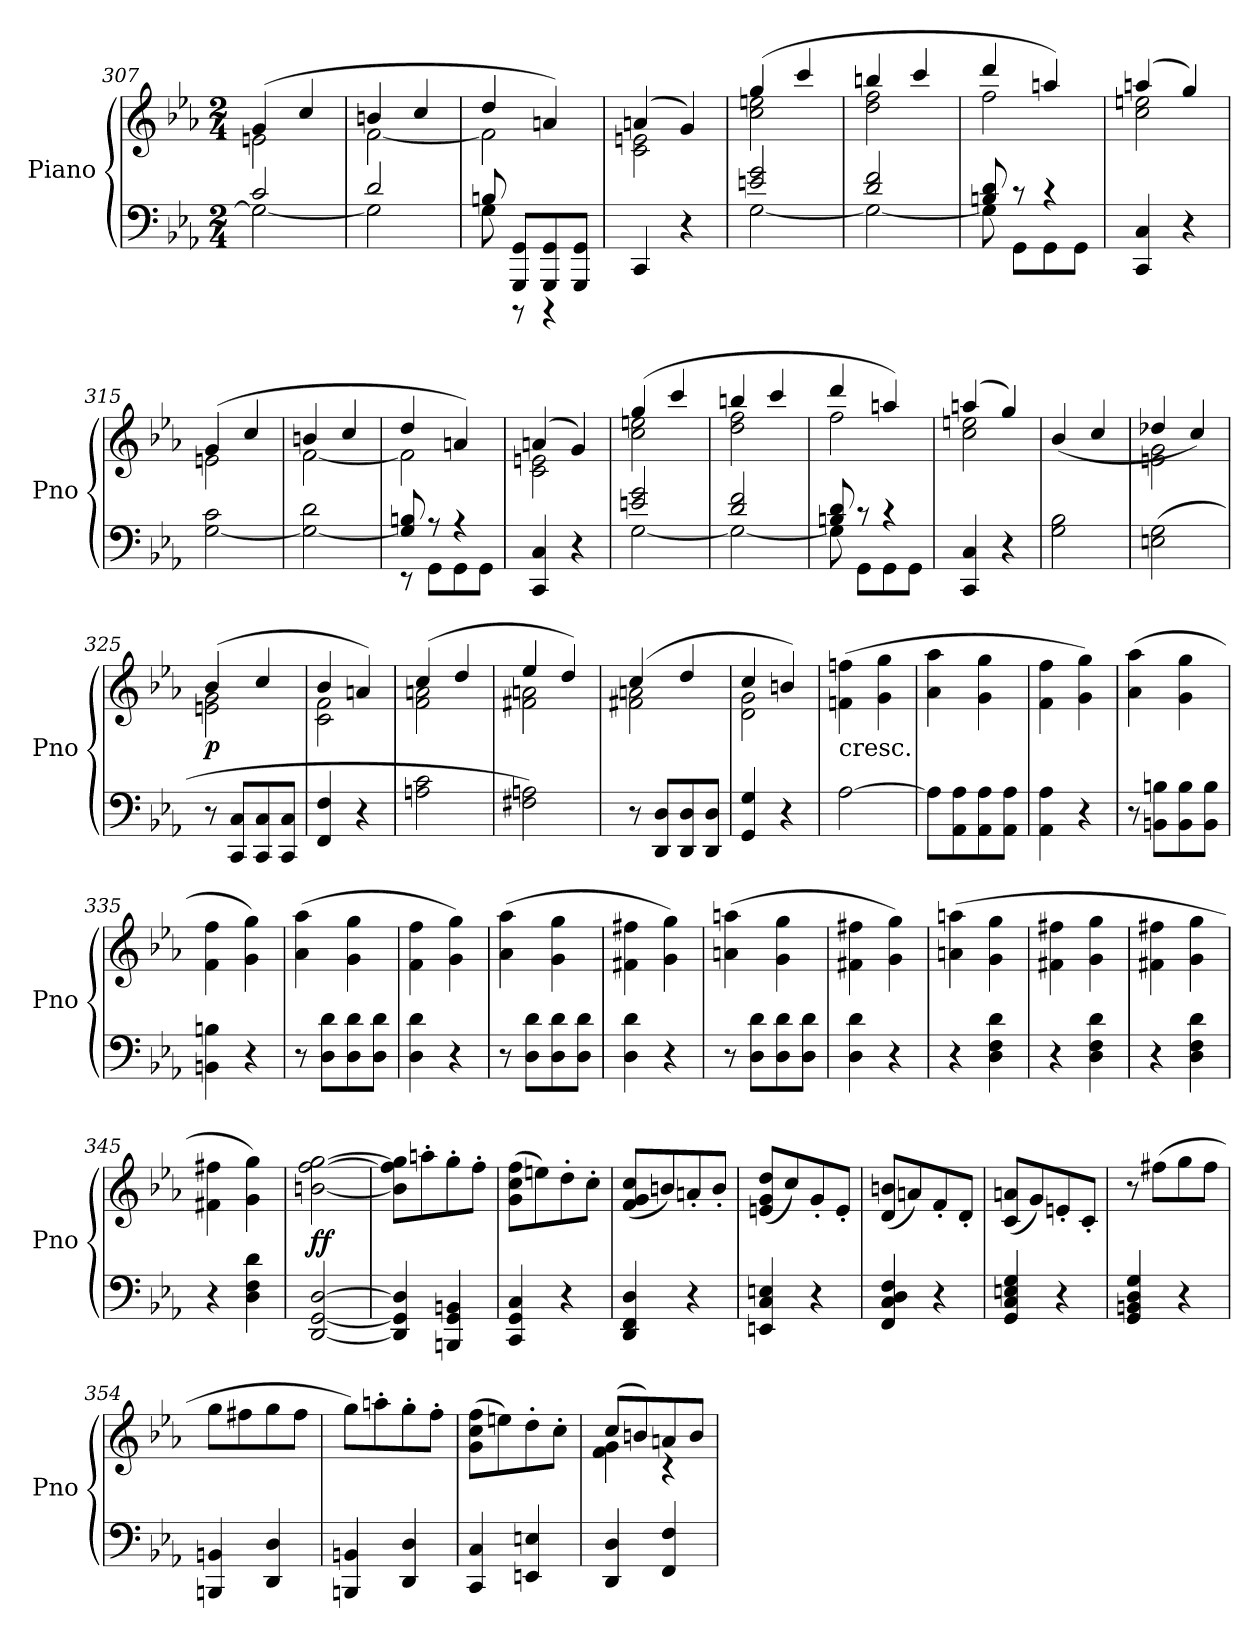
**kern	**kern	**dynam
*part1	*part1	*part1
*staff2	*staff1	*staff1/2
*I"Piano	*	*
*I'Pno	*	*
*clefF4	*clefG2	*
*k[b-e-a-]	*k[b-e-a-]	*
*M2/4	*M2/4	*
=307	=307	=307
*^	*^	*
2c/	2G\_	(4g/	2en\	.
.	.	4cc/	.	.
=308	=308	=308	=308	=308
2d/	2G\]	4bn/	[2f\	.
.	.	4cc/	.	.
=309	=309	=309	=309	=309
8Bn/	8G\	4dd/	2f\]	.
8GGG/ 8GG/L	8r	.	.	.
8GGG/ 8GG/	4r	4an/)	.	.
8GGG/ 8GG/J	.	.	.	.
*v	*v	*	*	*
=310	=310	=310	=310
4CC/	(4an/	2c\ 2en\	.
4r	4g/)	.	.
=311	=311	=311	=311
*^	*	*	*
2en/ 2g/	[2G\	(4gg/	2cc\ 2een\	.
.	.	4ccc/	.	.
=312	=312	=312	=312	=312
2d/ 2f/	2G\_	4bbn/	2dd\ 2ff\	.
.	.	4ccc/	.	.
=313	=313	=313	=313	=313
8Bn/ 8d/	8G\]	4ddd/	2ff\	.
8r	8GG\L	.	.	.
4r	8GG\	4aan/)	.	.
.	8GG\J	.	.	.
*v	*v	*	*	*
=314	=314	=314	=314
4CC/ 4C/	(4aan/	2cc\ 2een\	.
4r	4gg/)	.	.
=315	=315	=315	=315
[2G\ 2c\	(4g/	2en\	.
.	4cc/	.	.
=316	=316	=316	=316
2G_\ 2d\	4bn/	[2f\	.
.	4cc/	.	.
=317	=317	=317	=317
*^	*	*	*
8G]/ 8Bn/	8r	4dd/	2f\]	.
8r	8GG\L	.	.	.
4r	8GG\	4an/)	.	.
.	8GG\J	.	.	.
*v	*v	*	*	*
=318	=318	=318	=318
4CC/ 4C/	(4an/	2c\ 2en\	.
4r	4g/)	.	.
=319	=319	=319	=319
*^	*	*	*
2en/ 2g/	[2G\	(4gg/	2cc\ 2een\	.
.	.	4ccc/	.	.
=320	=320	=320	=320	=320
2d/ 2f/	2G\_	4bbn/	2dd\ 2ff\	.
.	.	4ccc/	.	.
=321	=321	=321	=321	=321
8Bn/ 8d/	8G\]	4ddd/	2ff\	.
8r	8GG\L	.	.	.
4r	8GG\	4aan/)	.	.
.	8GG\J	.	.	.
*v	*v	*	*	*
=322	=322	=322	=322
4CC/ 4C/	(4aan/	2cc\ 2een\	.
4r	4gg/)	.	.
*	*v	*v	*
=323	=323	=323
2G\ 2B-\	(4b-/	.
.	4cc/	.
=324	=324	=324
*	*^	*
(2En\ 2G\	4dd-X/	2en\ 2g\	.
.	4cc/)	.	.
=325	=325	=325	=325
8r	(4b-/	2en\ 2g\	p
8CC/ 8C/L	.	.	.
8CC/ 8C/	4cc/	.	.
8CC/ 8C/J	.	.	.
=326	=326	=326	=326
4FF/ 4F/	4b-/	2c\ 2f\	.
4r	4an/)	.	.
=327	=327	=327	=327
2An\ 2c\	(4cc/	2f\ 2an\	.
.	4dd/	.	.
=328	=328	=328	=328
2F#X\ 2An\)	4ee-/	2f#X\ 2an\	.
.	4dd/)	.	.
=329	=329	=329	=329
8r	(4cc/	2f#X\ 2an\	.
8DD/ 8D/L	.	.	.
8DD/ 8D/	4dd/	.	.
8DD/ 8D/J	.	.	.
=330	=330	=330	=330
4GG/ 4G/	4cc/	2d\ 2g\	.
4r	4bn/)	.	.
*	*v	*v	*
=331	=331	=331
!	!LO:TX:c:t=cresc.	!
[2A-\	(4fn\ 4ffn\	.
.	4g\ 4gg\	.
=332	=332	=332
8A-\L]	4a-\ 4aa-\	.
8AA-\ 8A-\	.	.
8AA-\ 8A-\	4g\ 4gg\	.
8AA-\ 8A-\J	.	.
=333	=333	=333
4AA-\ 4A-\	4f\ 4ff\	.
4r	4g\ 4gg\)	.
=334	=334	=334
8r	(4a-\ 4aa-\	.
8BBn\ 8Bn\L	.	.
8BB\ 8B\	4g\ 4gg\	.
8BB\ 8B\J	.	.
=335	=335	=335
4BBn\ 4Bn\	4f\ 4ff\	.
4r	4g\ 4gg\)	.
=336	=336	=336
8r	(4a-\ 4aa-\	.
8D\ 8d\L	.	.
8D\ 8d\	4g\ 4gg\	.
8D\ 8d\J	.	.
=337	=337	=337
4D\ 4d\	4f\ 4ff\	.
4r	4g\ 4gg\)	.
=338	=338	=338
8r	(4a-\ 4aa-\	.
8D\ 8d\L	.	.
8D\ 8d\	4g\ 4gg\	.
8D\ 8d\J	.	.
=339	=339	=339
4D\ 4d\	4f#X\ 4ff#X\	.
4r	4g\ 4gg\)	.
=340	=340	=340
8r	(4an\ 4aan\	.
8D\ 8d\L	.	.
8D\ 8d\	4g\ 4gg\	.
8D\ 8d\J	.	.
=341	=341	=341
4D\ 4d\	4f#X\ 4ff#X\	.
4r	4g\ 4gg\)	.
=342	=342	=342
4r	(4an\ 4aan\	.
4D\ 4F\ 4d\	4g\ 4gg\	.
=343	=343	=343
4r	4f#X\ 4ff#X\	.
4D\ 4F\ 4d\	4g\ 4gg\	.
=344	=344	=344
4r	4f#X\ 4ff#X\	.
4D\ 4F\ 4d\	4g\ 4gg\	.
=345	=345	=345
4r	4f#X\ 4ff#X\	.
4D\ 4F\ 4d\	4g\ 4gg\)	.
=346	=346	=346
[2DD/ [2GG/ [2D/	[2bn\ [2ff\ [2gg\	ff
=347	=347	=347
4DD]/ 4GG]/ 4D]/	8b]\ 8ff]\ 8gg]\L	.
.	8aan'\	.
4BBBn/ 4GG/ 4BBn/	8gg'\	.
.	8ff'\J	.
=348	=348	=348
4CC/ 4GG/ 4C/	(8g\ 8cc\ 8ff\L	.
.	8een\)	.
4r	8dd'\	.
.	8cc'\J	.
=349	=349	=349
4DD/ 4FF/ 4D/	(8f/ 8g/ 8cc/L	.
.	8bn/)	.
4r	8an'/	.
.	8b'/J	.
=350	=350	=350
4EEn/ 4C/ 4En/	(8en/ 8g/ 8dd/L	.
.	8cc/)	.
4r	8g'/	.
.	8e'/J	.
=351	=351	=351
4FF/ 4C/ 4D/ 4F/	(8d/ 8bn/L	.
.	8an/)	.
4r	8f'/	.
.	8d'/J	.
=352	=352	=352
4GG/ 4C/ 4En/ 4G/	(8c/ 8an/L	.
.	8g/)	.
4r	8en'/	.
.	8c'/J	.
=353	=353	=353
4GG/ 4BBn/ 4D/ 4G/	8r	.
.	(8ff#X\L	.
4r	8gg\	.
.	8ff#\J	.
=354	=354	=354
4BBBn/ 4BBn/	8gg\L	.
.	8ff#X\	.
4DD/ 4D/	8gg\	.
.	8ff#\J	.
=355	=355	=355
4BBBn/ 4BBn/	8gg\L)	.
.	8aan'\	.
4DD/ 4D/	8gg'\	.
.	8ff'\J	.
=356	=356	=356
4CC/ 4C/	(8g\ 8cc\ 8ff\L	.
.	8een\)	.
4EEn/ 4En/	8dd'\	.
.	8cc'\J	.
=357	=357	=357
*	*^	*
4DD/ 4D/	(8cc/L	4f\ 4g\	.
.	8bn/)	.	.
4FF/ 4F/	8an/	4r	.
.	8b/J	.	.
*	*v	*v	*
=	=	=
*-	*-	*-
